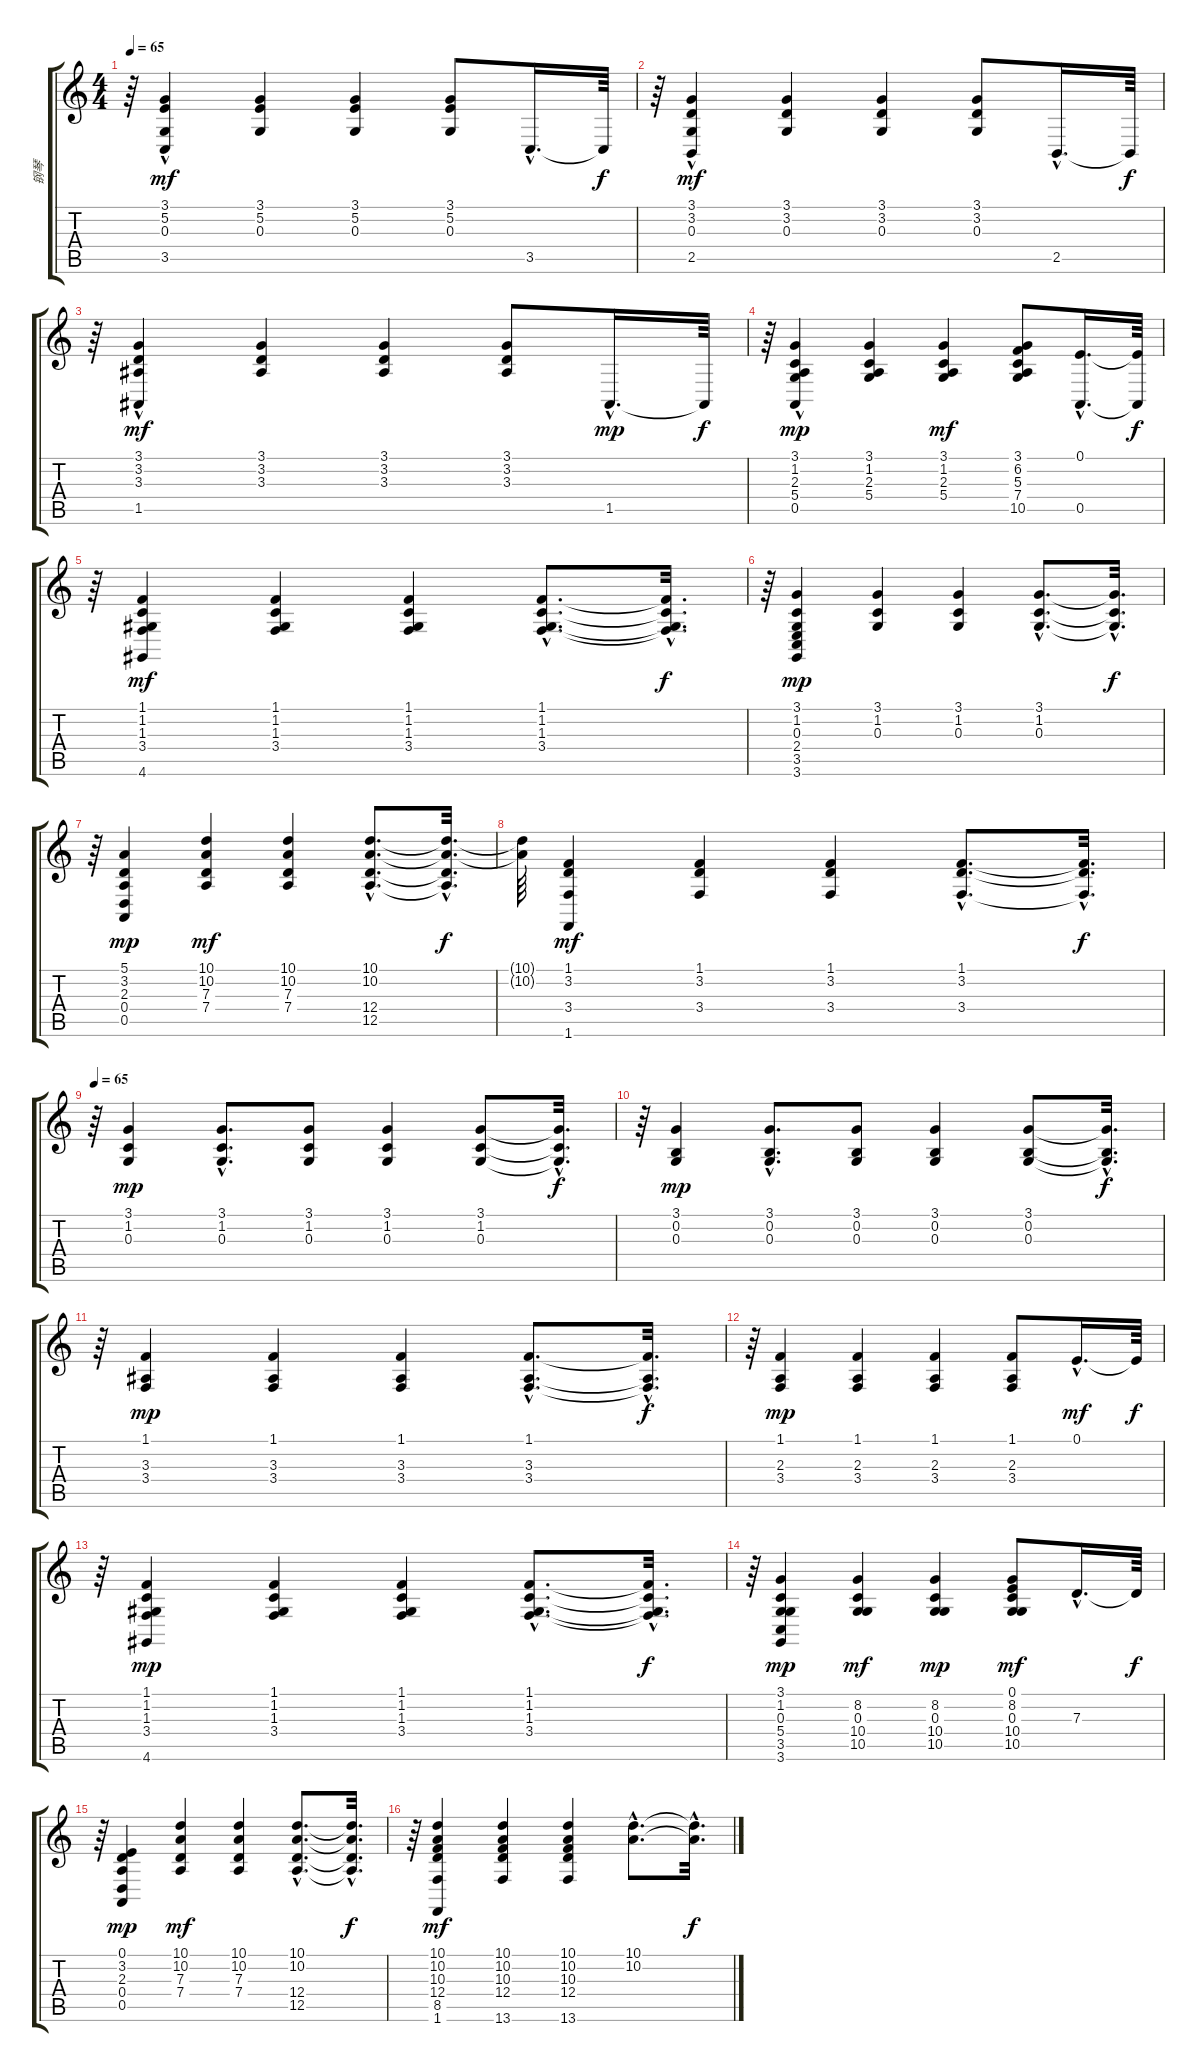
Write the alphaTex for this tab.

\track ("钢琴" "钢琴") {instrument acousticgrandpiano}
\staff {score tabs}
\tuning (E4 B3 G3 D3 A2 E2) {hide}
\ts (4 4)
\tempo 65
\clef g2
\ks c
r.64{dy f} (3.1 5.2 0.3 3.5{hac}).4{dy mf} (3.1 5.2 0.3).4 (3.1 5.2 0.3).4 (3.1 5.2 0.3).8 3.5{hac}.16{d} 3.5{t}.64{dy f} |
r.64 (3.1 3.2 0.3 2.5{hac}).4{dy mf} (3.1 3.2 0.3).4 (3.1 3.2 0.3).4 (3.1 3.2 0.3).8 2.5{hac}.16{d} 2.5{t}.64{dy f} |
r.64 (3.1 3.2 3.3 1.5{hac}).4{dy mf} (3.1 3.2 3.3).4 (3.1 3.2 3.3).4 (3.1 3.2 3.3).8 1.5{hac}.16{d dy mp} 1.5{t}.64{dy f} |
r.64 (3.1 1.2 2.3 5.4 0.5{hac}).4{dy mp} (3.1 1.2 2.3 5.4).4 (3.1 1.2 2.3 5.4).4{dy mf} (3.1 6.2 5.3 7.4 10.5).8 (0.1{hac} 0.5{hac}).16{d} (0.1{t} 0.5{t}).64{dy f} |
r.64 (1.1 1.2 1.3 3.4 4.6).4{dy mf} (1.1 1.2 1.3 3.4).4 (1.1 1.2 1.3 3.4).4 (1.1{hac} 1.2{hac} 1.3{hac} 3.4{hac}).8{d} (1.1{hac t} 1.2{hac t} 1.3{hac t} 3.4{hac t}).32{d dy f} |
r.64 (3.1 1.2 0.3 2.4 3.5 3.6).4{dy mp} (3.1 1.2 0.3).4 (3.1 1.2 0.3).4 (3.1{hac} 1.2{hac} 0.3{hac}).8{d} (3.1{hac t} 1.2{hac t} 0.3{hac t}).32{d dy f} |
r.64 (5.1 3.2 2.3 0.4 0.5).4{dy mp} (10.1 10.2 7.3 7.4).4{dy mf} (10.1 10.2 7.3 7.4).4 (10.1{hac} 10.2{hac} 12.4{hac} 12.5{hac}).8{d} (10.1{hac t} 10.2{hac t} 12.4{hac t} 12.5{hac t}).32{d dy f} |
(10.1{t} 10.2{t}).64 (1.1 3.2 3.4 1.6).4{dy mf} (1.1 3.2 3.4).4 (1.1 3.2 3.4).4 (1.1{hac} 3.2{hac} 3.4{hac}).8{d} (1.1{hac t} 3.2{hac t} 3.4{hac t}).32{d dy f} |
\tempo 65
r.64 (3.1 1.2 0.3).4{dy mp} (3.1{hac} 1.2{hac} 0.3{hac}).8{d} (3.1 1.2 0.3).8 (3.1 1.2 0.3).4 (3.1 1.2 0.3).8 (3.1{hac t} 1.2{hac t} 0.3{hac t}).32{d dy f} |
r.64 (3.1 0.2 0.3).4{dy mp} (3.1{hac} 0.2{hac} 0.3{hac}).8{d} (3.1 0.2 0.3).8 (3.1 0.2 0.3).4 (3.1 0.2 0.3).8 (3.1{hac t} 0.2{hac t} 0.3{hac t}).32{d dy f} |
r.64 (1.1 3.3 3.4).4{dy mp} (1.1 3.3 3.4).4 (1.1 3.3 3.4).4 (1.1{hac} 3.3{hac} 3.4{hac}).8{d} (1.1{hac t} 3.3{hac t} 3.4{hac t}).32{d dy f} |
r.64 (1.1 2.3 3.4).4{dy mp} (1.1 2.3 3.4).4 (1.1 2.3 3.4).4 (1.1 2.3 3.4).8 0.1{hac}.16{d dy mf} 0.1{t}.64{dy f} |
r.64 (1.1 1.2 1.3 3.4 4.6).4{dy mp} (1.1 1.2 1.3 3.4).4 (1.1 1.2 1.3 3.4).4 (1.1{hac} 1.2{hac} 1.3{hac} 3.4{hac}).8{d} (1.1{hac t} 1.2{hac t} 1.3{hac t} 3.4{hac t}).32{d dy f} |
r.64 (3.1 1.2 0.3 5.4 3.5 3.6).4{dy mp} (8.2 0.3 10.4 10.5).4{dy mf} (8.2 0.3 10.4 10.5).4{dy mp} (0.1 8.2 0.3 10.4 10.5).8{dy mf} 7.3{hac}.16{d} 7.3{t}.64{dy f} |
r.64 (0.1 3.2 2.3 0.4 0.5).4{dy mp} (10.1 10.2 7.3 7.4).4{dy mf} (10.1 10.2 7.3 7.4).4 (10.1{hac} 10.2{hac} 12.4{hac} 12.5{hac}).8{d} (10.1{hac t} 10.2{hac t} 12.4{hac t} 12.5{hac t}).32{d dy f} |
r.64 (10.1 10.2 10.3 12.4 8.5 1.6).4{dy mf} (10.1 10.2 10.3 12.4 13.6).4 (10.1 10.2 10.3 12.4 13.6).4 (10.1{hac} 10.2{hac}).8{d} (10.1{hac t} 10.2{hac t}).32{d dy f}
